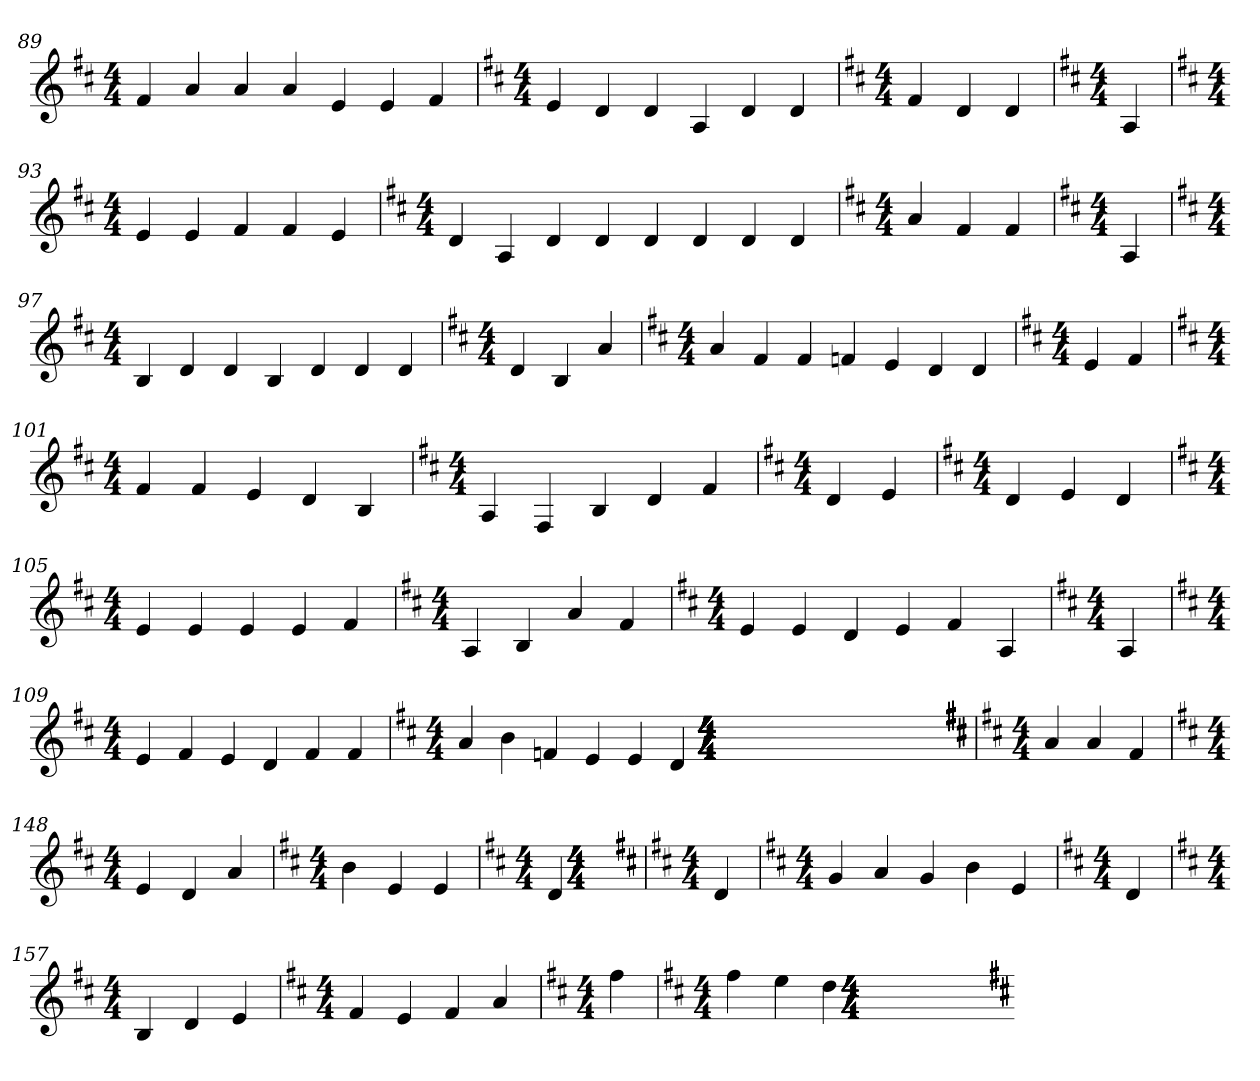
**kern
*part1
*staff1
*k[f#c#]
*D:
*M4/4
*k[f#c#]
*D:
*M4/4
*k[f#c#]
*D:
*M4/4
*k[f#c#]
*D:
*M4/4
*k[f#c#]
*D:
*M4/4
=89
*k[f#c#]
*D:
*M4/4
4f#
4a
4a
4a
4e
4e
4f#
=90
*k[f#c#]
*D:
*M4/4
4e
4d
4d
4A
4d
4d
=91
*k[f#c#]
*D:
*M4/4
4f#
4d
4d
=92
*k[f#c#]
*D:
*M4/4
4A
=93
*k[f#c#]
*D:
*M4/4
4e
4e
4f#
4f#
4e
=94
*k[f#c#]
*D:
*M4/4
4d
4A
4d
4d
4d
4d
4d
4d
=95
*k[f#c#]
*D:
*M4/4
4a
4f#
4f#
=96
*k[f#c#]
*D:
*M4/4
4A
=97
*k[f#c#]
*D:
*M4/4
4B
4d
4d
4B
4d
4d
4d
=98
*k[f#c#]
*D:
*M4/4
4d
4B
4a
=99
*k[f#c#]
*D:
*M4/4
4a
4f#
4f#
4fn
4e
4d
4d
=100
*k[f#c#]
*D:
*M4/4
4e
4f#
=101
*k[f#c#]
*D:
*M4/4
4f#
4f#
4e
4d
4B
=102
*k[f#c#]
*D:
*M4/4
4A
4F#
4B
4d
4f#
=103
*k[f#c#]
*D:
*M4/4
4d
4e
=104
*k[f#c#]
*D:
*M4/4
4d
4e
4d
=105
*k[f#c#]
*D:
*M4/4
4e
4e
4e
4e
4f#
=106
*k[f#c#]
*D:
*M4/4
4A
4B
4a
4f#
=107
*k[f#c#]
*D:
*M4/4
4e
4e
4d
4e
4f#
4A
=108
*k[f#c#]
*D:
*M4/4
4A
=109
*k[f#c#]
*D:
*M4/4
4e
4f#
4e
4d
4f#
4f#
=110
*k[f#c#]
*D:
*M4/4
4a
4b
4fn
4e
4e
4d
*k[f#c#]
*D:
*M4/4
*k[f#c#]
*D:
*M4/4
*k[f#c#]
*D:
*M4/4
*k[f#c#]
*D:
*M4/4
*k[f#c#]
*D:
*M4/4
*k[f#c#]
*D:
*M4/4
*k[f#c#]
*D:
*M4/4
*k[f#c#]
*D:
*M4/4
*k[f#c#]
*D:
*M4/4
*k[f#c#]
*D:
*M4/4
*k[f#c#]
*D:
*M4/4
*k[f#c#]
*D:
*M4/4
*k[f#c#]
*D:
*M4/4
*k[f#c#]
*D:
*M4/4
*k[f#c#]
*D:
*M4/4
*k[f#c#]
*D:
*M4/4
*k[f#c#]
*D:
*M4/4
*k[f#c#]
*D:
*M4/4
*k[f#c#]
*D:
*M4/4
*k[f#c#]
*D:
*M4/4
*k[f#c#]
*D:
*M4/4
*k[f#c#]
*D:
*M4/4
*k[f#c#]
*D:
*M4/4
*k[f#c#]
*D:
*M4/4
*k[f#c#]
*D:
*M4/4
*k[f#c#]
*D:
*M4/4
*k[f#c#]
*D:
*M4/4
*k[f#c#]
*D:
*M4/4
*k[f#c#]
*D:
*M4/4
*k[f#c#]
*D:
*M4/4
*k[f#c#]
*D:
*M4/4
*k[f#c#]
*D:
*M4/4
*k[f#c#]
*D:
*M4/4
*k[f#c#]
*D:
*M4/4
*k[f#c#]
*D:
*M4/4
*k[f#c#]
*D:
*M4/4
=147
*k[f#c#]
*D:
*M4/4
4a
4a
4f#
=148
*k[f#c#]
*D:
*M4/4
4e
4d
4a
=149
*k[f#c#]
*D:
*M4/4
4b
4e
4e
=150
*k[f#c#]
*D:
*M4/4
4d
*k[f#c#]
*D:
*M4/4
*k[f#c#]
*D:
*M4/4
*k[f#c#]
*D:
*M4/4
=154
*k[f#c#]
*D:
*M4/4
4d
=155
*k[f#c#]
*D:
*M4/4
4g
4a
4g
4b
4e
=156
*k[f#c#]
*D:
*M4/4
4d
=157
*k[f#c#]
*D:
*M4/4
4B
4d
4e
=158
*k[f#c#]
*D:
*M4/4
4f#
4e
4f#
4a
=159
*k[f#c#]
*D:
*M4/4
4ff#
=160
*k[f#c#]
*D:
*M4/4
4ff#
4ee
4dd
*k[f#c#]
*D:
*M4/4
*k[f#c#]
*D:
*M4/4
*k[f#c#]
*D:
*M4/4
*k[f#c#]
*D:
*M4/4
*k[f#c#]
*D:
*M4/4
*k[f#c#]
*D:
*M4/4
=-
*-
